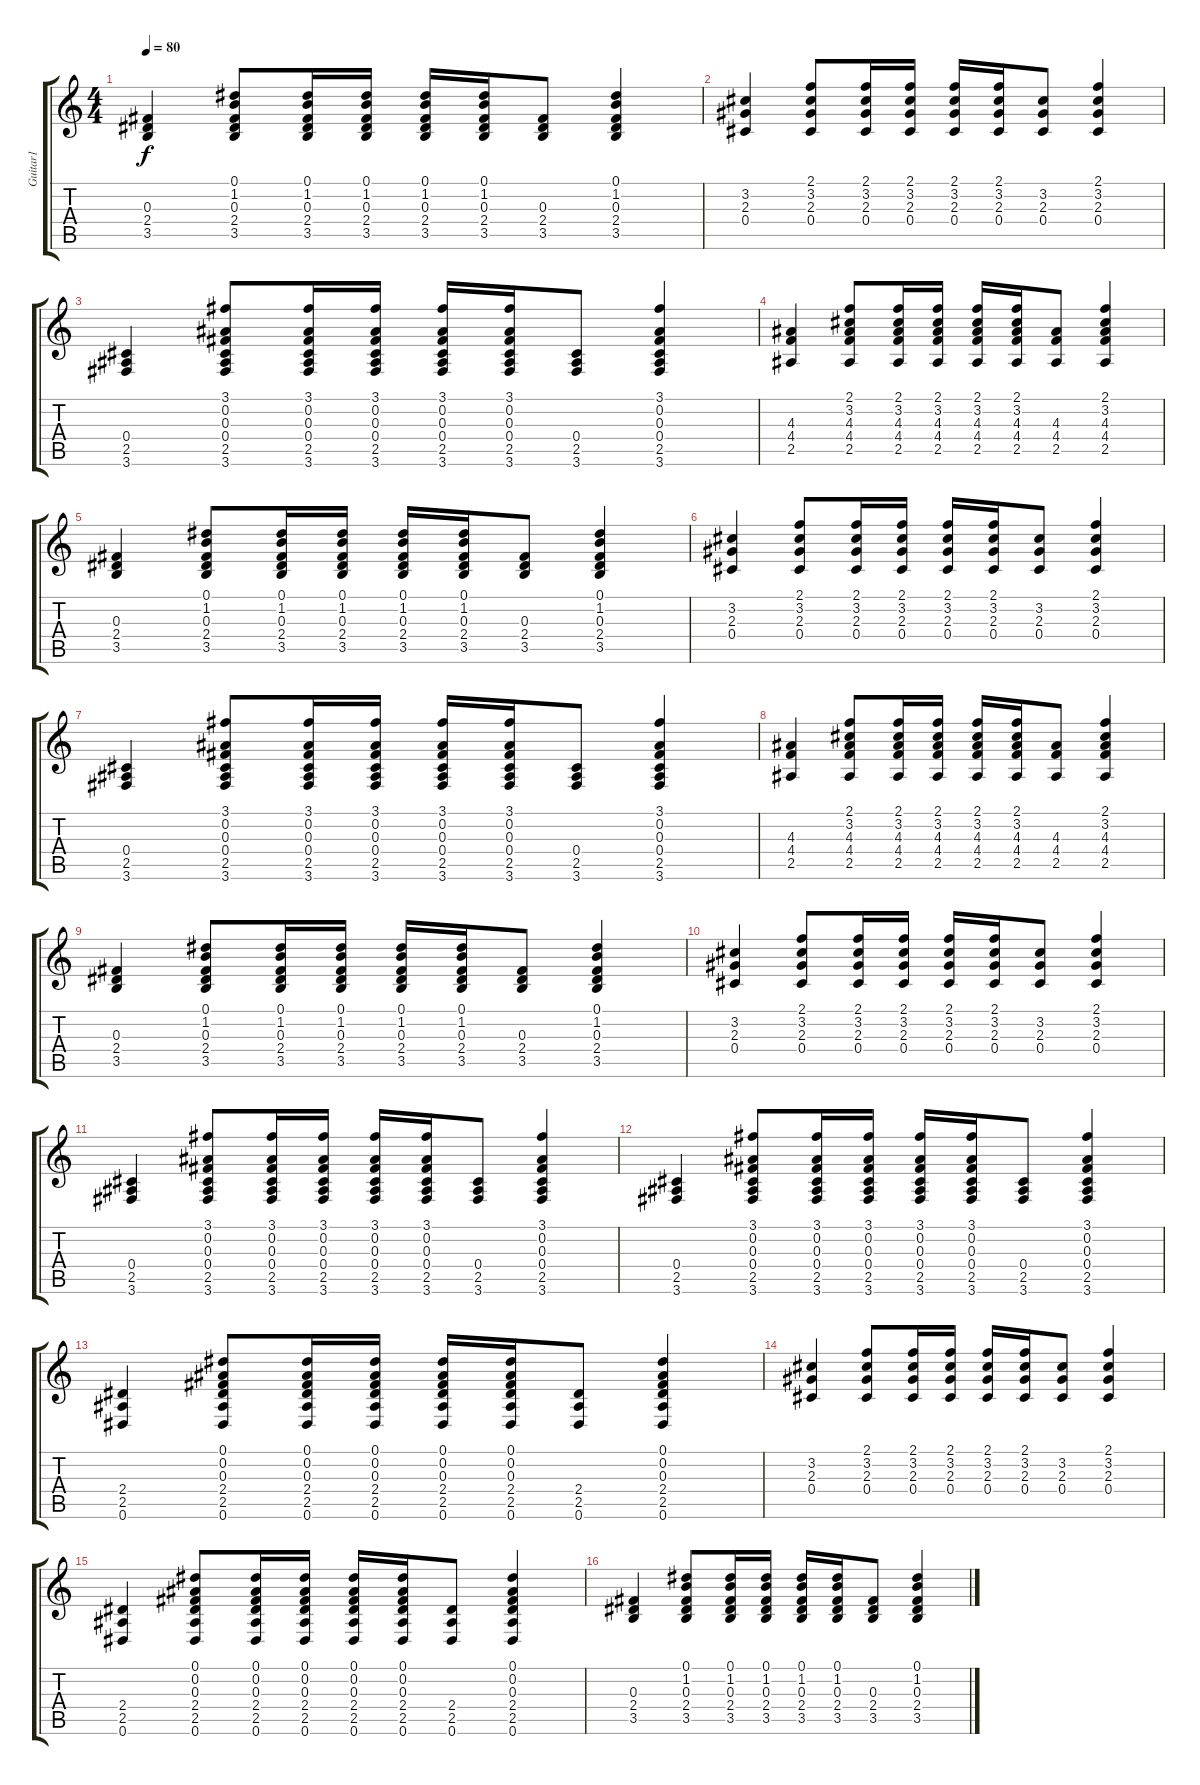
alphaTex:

\track ("Guitar1" "Guitar1") {instrument acousticguitarsteel}
\staff {score tabs}
\tuning (Eb4 Bb3 Gb3 Db3 Ab2 Eb2) {hide}
\ts (4 4)
\tempo 80
\clef g2
\ks c
(0.3 2.4 3.5).4{dy f} (0.1 1.2 0.3 2.4 3.5).8 (0.1 1.2 0.3 2.4 3.5).16 (0.1 1.2 0.3 2.4 3.5).16 (0.1 1.2 0.3 2.4 3.5).16 (0.1 1.2 0.3 2.4 3.5).16 (0.3 2.4 3.5).8 (0.1 1.2 0.3 2.4 3.5).4 |
(3.2 2.3 0.4).4 (2.1 3.2 2.3 0.4).8 (2.1 3.2 2.3 0.4).16 (2.1 3.2 2.3 0.4).16 (2.1 3.2 2.3 0.4).16 (2.1 3.2 2.3 0.4).16 (3.2 2.3 0.4).8 (2.1 3.2 2.3 0.4).4 |
(0.4 2.5 3.6).4 (3.1 0.2 0.3 0.4 2.5 3.6).8 (3.1 0.2 0.3 0.4 2.5 3.6).16 (3.1 0.2 0.3 0.4 2.5 3.6).16 (3.1 0.2 0.3 0.4 2.5 3.6).16 (3.1 0.2 0.3 0.4 2.5 3.6).16 (0.4 2.5 3.6).8 (3.1 0.2 0.3 0.4 2.5 3.6).4 |
(4.3 4.4 2.5).4 (2.1 3.2 4.3 4.4 2.5).8 (2.1 3.2 4.3 4.4 2.5).16 (2.1 3.2 4.3 4.4 2.5).16 (2.1 3.2 4.3 4.4 2.5).16 (2.1 3.2 4.3 4.4 2.5).16 (4.3 4.4 2.5).8 (2.1 3.2 4.3 4.4 2.5).4 |
(0.3 2.4 3.5).4 (0.1 1.2 0.3 2.4 3.5).8 (0.1 1.2 0.3 2.4 3.5).16 (0.1 1.2 0.3 2.4 3.5).16 (0.1 1.2 0.3 2.4 3.5).16 (0.1 1.2 0.3 2.4 3.5).16 (0.3 2.4 3.5).8 (0.1 1.2 0.3 2.4 3.5).4 |
(3.2 2.3 0.4).4 (2.1 3.2 2.3 0.4).8 (2.1 3.2 2.3 0.4).16 (2.1 3.2 2.3 0.4).16 (2.1 3.2 2.3 0.4).16 (2.1 3.2 2.3 0.4).16 (3.2 2.3 0.4).8 (2.1 3.2 2.3 0.4).4 |
(0.4 2.5 3.6).4 (3.1 0.2 0.3 0.4 2.5 3.6).8 (3.1 0.2 0.3 0.4 2.5 3.6).16 (3.1 0.2 0.3 0.4 2.5 3.6).16 (3.1 0.2 0.3 0.4 2.5 3.6).16 (3.1 0.2 0.3 0.4 2.5 3.6).16 (0.4 2.5 3.6).8 (3.1 0.2 0.3 0.4 2.5 3.6).4 |
(4.3 4.4 2.5).4 (2.1 3.2 4.3 4.4 2.5).8 (2.1 3.2 4.3 4.4 2.5).16 (2.1 3.2 4.3 4.4 2.5).16 (2.1 3.2 4.3 4.4 2.5).16 (2.1 3.2 4.3 4.4 2.5).16 (4.3 4.4 2.5).8 (2.1 3.2 4.3 4.4 2.5).4 |
(0.3 2.4 3.5).4 (0.1 1.2 0.3 2.4 3.5).8 (0.1 1.2 0.3 2.4 3.5).16 (0.1 1.2 0.3 2.4 3.5).16 (0.1 1.2 0.3 2.4 3.5).16 (0.1 1.2 0.3 2.4 3.5).16 (0.3 2.4 3.5).8 (0.1 1.2 0.3 2.4 3.5).4 |
(3.2 2.3 0.4).4 (2.1 3.2 2.3 0.4).8 (2.1 3.2 2.3 0.4).16 (2.1 3.2 2.3 0.4).16 (2.1 3.2 2.3 0.4).16 (2.1 3.2 2.3 0.4).16 (3.2 2.3 0.4).8 (2.1 3.2 2.3 0.4).4 |
(0.4 2.5 3.6).4 (3.1 0.2 0.3 0.4 2.5 3.6).8 (3.1 0.2 0.3 0.4 2.5 3.6).16 (3.1 0.2 0.3 0.4 2.5 3.6).16 (3.1 0.2 0.3 0.4 2.5 3.6).16 (3.1 0.2 0.3 0.4 2.5 3.6).16 (0.4 2.5 3.6).8 (3.1 0.2 0.3 0.4 2.5 3.6).4 |
(0.4 2.5 3.6).4 (3.1 0.2 0.3 0.4 2.5 3.6).8 (3.1 0.2 0.3 0.4 2.5 3.6).16 (3.1 0.2 0.3 0.4 2.5 3.6).16 (3.1 0.2 0.3 0.4 2.5 3.6).16 (3.1 0.2 0.3 0.4 2.5 3.6).16 (0.4 2.5 3.6).8 (3.1 0.2 0.3 0.4 2.5 3.6).4 |
(2.4 2.5 0.6).4 (0.1 0.2 0.3 2.4 2.5 0.6).8 (0.1 0.2 0.3 2.4 2.5 0.6).16 (0.1 0.2 0.3 2.4 2.5 0.6).16 (0.1 0.2 0.3 2.4 2.5 0.6).16 (0.1 0.2 0.3 2.4 2.5 0.6).16 (2.4 2.5 0.6).8 (0.1 0.2 0.3 2.4 2.5 0.6).4 |
(3.2 2.3 0.4).4 (2.1 3.2 2.3 0.4).8 (2.1 3.2 2.3 0.4).16 (2.1 3.2 2.3 0.4).16 (2.1 3.2 2.3 0.4).16 (2.1 3.2 2.3 0.4).16 (3.2 2.3 0.4).8 (2.1 3.2 2.3 0.4).4 |
(2.4 2.5 0.6).4 (0.1 0.2 0.3 2.4 2.5 0.6).8 (0.1 0.2 0.3 2.4 2.5 0.6).16 (0.1 0.2 0.3 2.4 2.5 0.6).16 (0.1 0.2 0.3 2.4 2.5 0.6).16 (0.1 0.2 0.3 2.4 2.5 0.6).16 (2.4 2.5 0.6).8 (0.1 0.2 0.3 2.4 2.5 0.6).4 |
(0.3 2.4 3.5).4 (0.1 1.2 0.3 2.4 3.5).8 (0.1 1.2 0.3 2.4 3.5).16 (0.1 1.2 0.3 2.4 3.5).16 (0.1 1.2 0.3 2.4 3.5).16 (0.1 1.2 0.3 2.4 3.5).16 (0.3 2.4 3.5).8 (0.1 1.2 0.3 2.4 3.5).4
